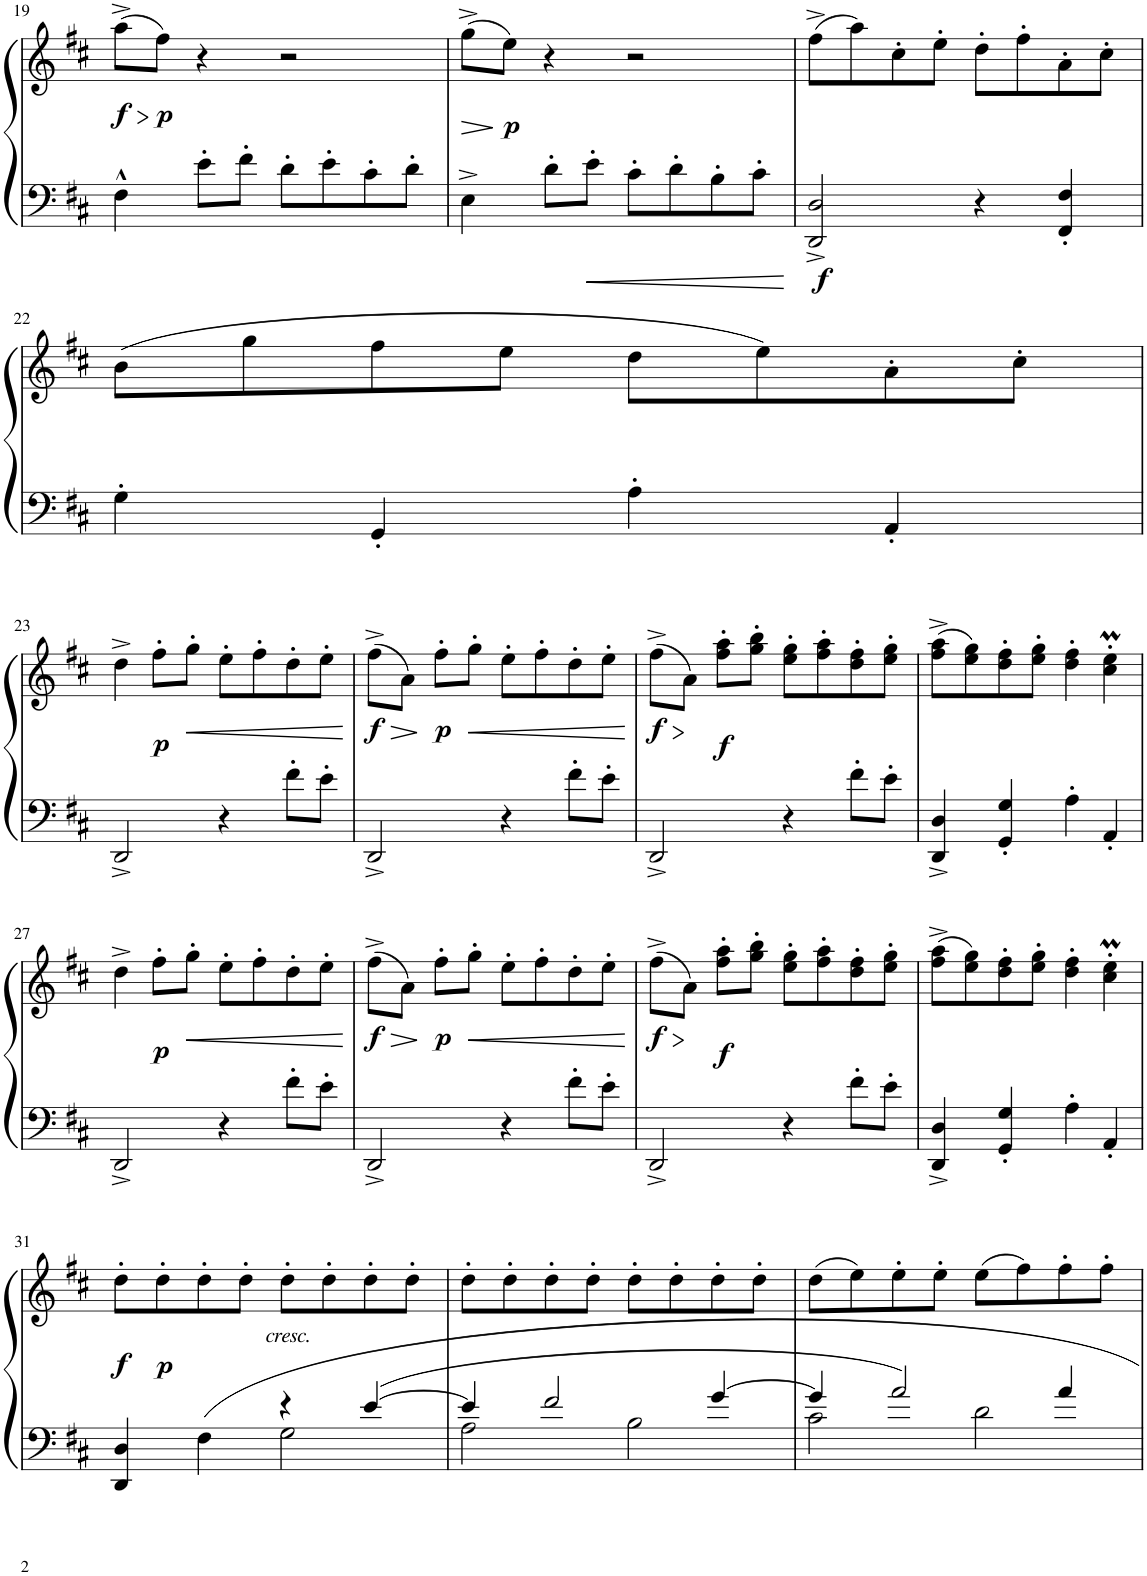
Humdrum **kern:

**kern	**kern	**dynam
*part1	*part1	*part1
*staff2	*staff1	*staff1/2
*I"Piano	*	*
*I'Pno	*	*
!!LO:PB:g=z
*clefF4	*clefG2	*
*k[f#c#]	*k[f#c#]	*
*M4/4	*M4/4	*
*met(c|)	*met(c|)	*
=19	=19	=19
!	!	!LO:HP:b
!	!	!LO:DY:n=1:b
4F#^^\	(8aa^\L	> f
!	!	!LO:DY:n=2:b
.	8ff#\J)	] p
8e'\L	4r	.
8f#'\J	.	.
8d'\L	2r	.
8e'\	.	.
8c#'\	.	.
8d'\J	.	.
=20	=20	=20
!	!	!LO:HP:b
4E^\	(8gg^\L	>
!	!	!LO:DY:n=1:b
.	8ee\J)	] p
8d'\L	4r	.
8e'\J	.	.
8c#'\L	2r	.
8d'\	.	.
8B'\	.	.
8c#'\J	.	.
=21	=21	=21
!	!	!LO:DY:b=2
2DD/^ 2D/^	(8ff#^\L	f
.	8aa\)	.
.	8cc#'\	.
.	8ee'\J	.
4r	8dd'\L	.
.	8ff#'\	.
4FF#/' 4F#/'	8a'\	.
.	8cc#'\J	.
!!LO:LB:g=z
=22	=22	=22
4G'\	(8b\L	.
.	8gg\	.
4GG'/	8ff#\	.
.	8ee\J	.
4A'\	8dd\L	.
.	8ee\)	.
4AA'/	8a'\	.
.	8cc#'\J	.
!!LO:LB:g=z
=23	=23	=23
2DD^/	4dd^\	.
!	!	!LO:DY:b
.	8ff#'\L	p
!	!	!LO:HP:b
.	8gg'\J	<
4r	8ee'\L	.
.	8ff#'\	.
8f#'\L	8dd'\	.
8e'\J	8ee'\J	.
.	.	[
=24	=24	=24
!	!	!LO:HP:b
!	!	!LO:DY:n=1:b
2DD^/	(8ff#^\L	> f
.	8a\J)	.
!	!	!LO:DY:n=2:b
.	8ff#'\L	] p
!	!	!LO:HP:b
.	8gg'\J	<
4r	8ee'\L	.
.	8ff#'\	.
8f#'\L	8dd'\	.
8e'\J	8ee'\J	.
.	.	[
=25	=25	=25
!	!	!LO:HP:b
!	!	!LO:DY:n=1:b
2DD^/	(8ff#^\L	> f
.	8a\J)	]
!	!	!LO:DY:n=2:b
.	8ff#\' 8aa\'L	f
.	8gg\' 8bb\'J	.
4r	8ee\' 8gg\'L	.
.	8ff#\' 8aa\'	.
8f#'\L	8dd\' 8ff#\'	.
8e'\J	8ee\' 8gg\'J	.
=26	=26	=26
4DD/^ 4D/^	(8ff#\^ 8aa\^L	.
.	8ee\ 8gg\)	.
4GG/' 4G/'	8dd\' 8ff#\'	.
.	8ee\' 8gg\'J	.
4A'\	4dd\' 4ff#\'	.
4AA'/	4cc#\M' 4ee\M'	.
!!LO:LB:g=z
=27	=27	=27
2DD^/	4dd^\	.
!	!	!LO:DY:b
.	8ff#'\L	p
!	!	!LO:HP:b
.	8gg'\J	<
4r	8ee'\L	.
.	8ff#'\	.
8f#'\L	8dd'\	.
8e'\J	8ee'\J	.
.	.	[
=28	=28	=28
!	!	!LO:HP:b
!	!	!LO:DY:n=1:b
2DD^/	(8ff#^\L	> f
.	8a\J)	.
!	!	!LO:DY:n=2:b
.	8ff#'\L	] p
!	!	!LO:HP:b
.	8gg'\J	<
4r	8ee'\L	.
.	8ff#'\	.
8f#'\L	8dd'\	.
8e'\J	8ee'\J	.
.	.	[
=29	=29	=29
!	!	!LO:HP:b
!	!	!LO:DY:n=1:b
2DD^/	(8ff#^\L	> f
.	8a\J)	]
!	!	!LO:DY:n=2:b
.	8ff#\' 8aa\'L	f
.	8gg\' 8bb\'J	.
4r	8ee\' 8gg\'L	.
.	8ff#\' 8aa\'	.
8f#'\L	8dd\' 8ff#\'	.
8e'\J	8ee\' 8gg\'J	.
=30	=30	=30
4DD/^ 4D/^	(8ff#\^ 8aa\^L	.
.	8ee\ 8gg\)	.
4GG/' 4G/'	8dd\' 8ff#\'	.
.	8ee\' 8gg\'J	.
4A'\	4dd\' 4ff#\'	.
4AA'/	4cc#\M' 4ee\M'	.
!!LO:LB:g=z
=31	=31	=31
*^	*	*
!	!	!	!LO:DY:b
4DD/ 4D/	2ryy	8dd'\L	f
!	!	!	!LO:DY:b
.	.	8dd'\	p
4F#\	.	8dd'\	.
.	.	8dd'\J	.
!	!	!	!LO:DY:b
4r	2G\	8dd'\L	other-dynamics
.	.	8dd'\	.
[4e/	.	8dd'\	.
.	.	8dd'\J	.
=32	=32	=32	=32
4e/]	2A\	8dd'\L	.
.	.	8dd'\	.
2f#/	.	8dd'\	.
.	.	8dd'\J	.
.	2B\	8dd'\L	.
.	.	8dd'\	.
[4g/	.	8dd'\	.
.	.	8dd'\J	.
=33	=33	=33	=33
4g/]	2c#\	(8dd\L	.
.	.	8ee\)	.
2a/	.	8ee'\	.
.	.	8ee'\J	.
.	2d\	(8ee\L	.
.	.	8ff#\)	.
4a/	.	8ff#'\	.
.	.	8ff#'\J	.
*v	*v	*	*
=	=	=
*-	*-	*-
